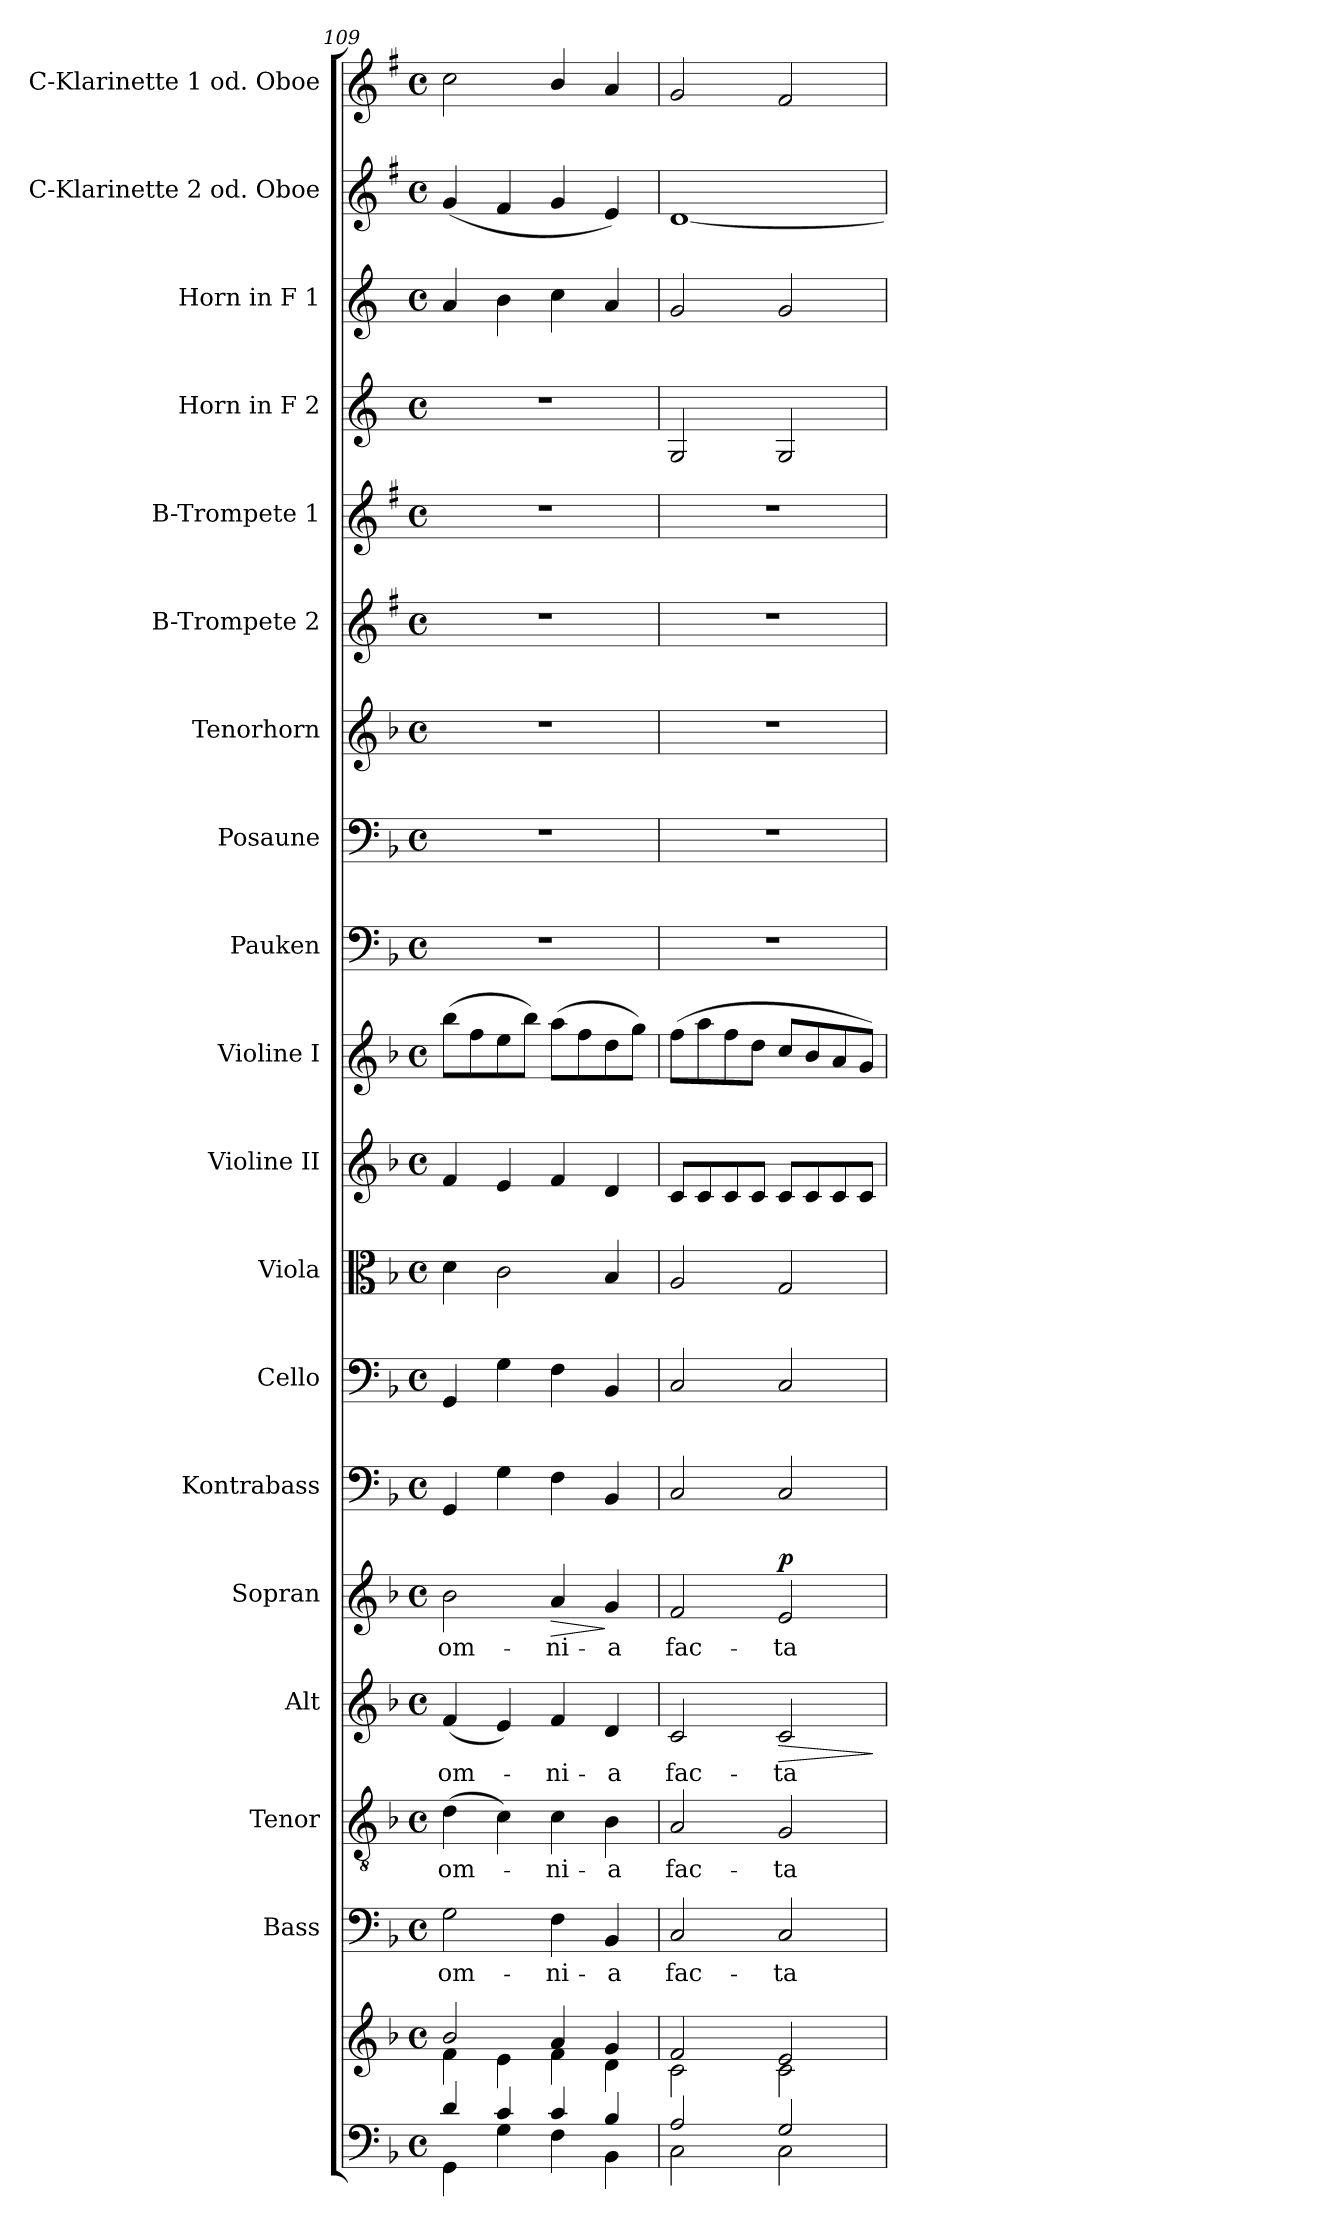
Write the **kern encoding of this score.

**kern	**kern	**kern	**text	**kern	**text	**kern	**text	**dynam	**kern	**text	**dynam	**kern	**kern	**kern	**kern	**kern	**kern	**kern	**kern	**kern	**kern	**kern	**kern	**kern	**kern
*part19	*part19	*part18	*part18	*part17	*part17	*part16	*part16	*part16	*part15	*part15	*part15	*part14	*part13	*part12	*part11	*part10	*part9	*part8	*part7	*part6	*part5	*part4	*part3	*part2	*part1
*staff20	*staff19	*staff18	*staff18	*staff17	*staff17	*staff16	*staff16	*staff16	*staff15	*staff15	*staff15	*staff14	*staff13	*staff12	*staff11	*staff10	*staff9	*staff8	*staff7	*staff6	*staff5	*staff4	*staff3	*staff2	*staff1
*	*	*I"Bass	*	*I"Tenor	*	*I"Alt	*	*	*I"Sopran	*	*	*I"Kontrabass	*I"Cello	*I"Viola	*I"Violine II	*I"Violine I	*I"Pauken	*I"Posaune	*I"Tenorhorn	*I"B-Trompete 2	*I"B-Trompete 1	*I"Horn in F 2	*I"Horn in F 1	*I"C-Klarinette 2 od. Oboe	*I"C-Klarinette 1 od. Oboe
*	*	*I'B.	*	*I'T.	*	*I'A.	*	*	*I'S.	*	*	*I'Kb.	*	*I'Vla.	*I'Vl. II	*I'Vl. I	*I'Pk.	*I'Pos.	*I'T. Hrn.	*I'B Trp. 2	*I'B Trp. 1	*	*	*I'C Kl. 2	*I'C Kl. 1
*clefF4	*clefG2	*clefF4	*	*clefGv2	*	*clefG2	*	*	*clefG2	*	*	*clefF4	*clefF4	*clefC3	*clefG2	*clefG2	*clefF4	*clefF4	*clefG2	*clefG2	*clefG2	*clefG2	*clefG2	*clefG2	*clefG2
*	*	*	*	*	*	*	*	*	*	*	*	*ITrd7c12	*	*	*	*	*	*	*ITrd8c14	*ITrd1c2	*ITrd1c2	*ITrd4c7	*ITrd4c7	*ITrd1c2	*ITrd1c2
*k[b-]	*k[b-]	*k[b-]	*	*k[b-]	*	*k[b-]	*	*	*k[b-]	*	*	*k[b-]	*k[b-]	*k[b-]	*k[b-]	*k[b-]	*k[b-]	*k[b-]	*k[b-]	*k[b-]	*k[b-]	*k[b-]	*k[b-]	*k[b-]	*k[b-]
*F:	*F:	*F:	*	*F:	*	*F:	*	*	*F:	*	*	*F:	*F:	*F:	*F:	*F:	*F:	*F:	*F:	*F:	*F:	*F:	*F:	*F:	*F:
*M4/4	*M4/4	*M4/4	*	*M4/4	*	*M4/4	*	*	*M4/4	*	*	*M4/4	*M4/4	*M4/4	*M4/4	*M4/4	*M4/4	*M4/4	*M4/4	*M4/4	*M4/4	*M4/4	*M4/4	*M4/4	*M4/4
*met(c)	*met(c)	*met(c)	*	*met(c)	*	*met(c)	*	*	*met(c)	*	*	*met(c)	*met(c)	*met(c)	*met(c)	*met(c)	*met(c)	*met(c)	*met(c)	*met(c)	*met(c)	*met(c)	*met(c)	*met(c)	*met(c)
=109	=109	=109	=109	=109	=109	=109	=109	=109	=109	=109	=109	=109	=109	=109	=109	=109	=109	=109	=109	=109	=109	=109	=109	=109	=109
*^	*^	*	*	*	*	*	*	*	*	*	*	*	*	*	*	*	*	*	*	*	*	*	*	*	*
!	!	!	!	!	!LO:LY:b	!	!LO:LY:b	!	!LO:LY:b	!	!	!LO:LY:b	!	!	!	!	!	!	!	!	!	!	!	!	!	!	!
4d/	4GG\	2b-/	4f\	2G\	om-	(>4d\	om-	(<4f/	om-	.	2b-\	om-	.	4GGG/	4GG/	4d\	4f/	(>8bb-\L	1r	1r	1r	1r	1r	1r	4d/	(<4f/	2b-\
.	.	.	.	.	.	.	.	.	.	.	.	.	.	.	.	.	.	8ff\	.	.	.	.	.	.	.	.	.
4c/	4G\	.	4e\	.	.	4c\)	.	4e/)	.	.	.	.	.	4GG\	4G\	2c\	4e/	8ee\	.	.	.	.	.	.	4e\	4e/	.
.	.	.	.	.	.	.	.	.	.	.	.	.	.	.	.	.	.	8bb-\J)	.	.	.	.	.	.	.	.	.
!	!	!	!	!	!LO:LY:b	!	!LO:LY:b	!	!LO:LY:b	!	!	!LO:LY:b	!LO:HP:b	!	!	!	!	!	!	!	!	!	!	!	!	!	!
4c/	4F\	4a/	4f\	4F\	-ni-	4c\	-ni-	4f/	-ni-	.	4a/	-ni-	>	4FF\	4F\	.	4f/	(>8aa\L	.	.	.	.	.	.	4f\	4f/	4a/
.	.	.	.	.	.	.	.	.	.	.	.	.	.	.	.	.	.	8ff\	.	.	.	.	.	.	.	.	.
!	!	!	!	!	!LO:LY:b	!	!LO:LY:b	!	!LO:LY:b	!	!	!LO:LY:b	!	!	!	!	!	!	!	!	!	!	!	!	!	!	!
4B-/	4BB-\	4g/	4d\	4BB-/	-a	4B-\	-a	4d/	-a	.	4g/	-a	]	4BBB-/	4BB-/	4B-/	4d/	8dd\	.	.	.	.	.	.	4d/	4d/)	4g/
.	.	.	.	.	.	.	.	.	.	.	.	.	.	.	.	.	.	8gg\J)	.	.	.	.	.	.	.	.	.
!!LO:PB:g=z
=110	=110	=110	=110	=110	=110	=110	=110	=110	=110	=110	=110	=110	=110	=110	=110	=110	=110	=110	=110	=110	=110	=110	=110	=110	=110	=110	=110
!	!	!	!	!	!LO:LY:b	!	!LO:LY:b	!	!LO:LY:b	!	!	!LO:LY:b	!	!	!	!	!	!	!	!	!	!	!	!	!	!	!
2A/	2C\	2f/	2c\	2C/	fac-	2A/	fac-	2c/	fac-	.	2f/	fac-	.	2CC/	2C/	2A/	8c/L	(>8ff\L	1r	1r	1r	1r	1r	2C/	2c/	[1c	2f/
.	.	.	.	.	.	.	.	.	.	.	.	.	.	.	.	.	8c/	8aa\	.	.	.	.	.	.	.	.	.
.	.	.	.	.	.	.	.	.	.	.	.	.	.	.	.	.	8c/	8ff\	.	.	.	.	.	.	.	.	.
.	.	.	.	.	.	.	.	.	.	.	.	.	.	.	.	.	8c/J	8dd\J	.	.	.	.	.	.	.	.	.
!	!	!	!	!	!LO:LY:b	!	!LO:LY:b	!	!LO:LY:b	!LO:HP:b	!	!LO:LY:b	!LO:DY:a	!	!	!	!	!	!	!	!	!	!	!	!	!	!
2G/	2C\	2e/	2c\	2C/	-ta	2G/	-ta	2c/	-ta	>	2e/	-ta	p	2CC/	2C/	2G/	8c/L	8cc/L	.	.	.	.	.	2C/	2c/	.	2e/
.	.	.	.	.	.	.	.	.	.	.	.	.	.	.	.	.	8c/	8b-/	.	.	.	.	.	.	.	.	.
.	.	.	.	.	.	.	.	.	.	.	.	.	.	.	.	.	8c/	8a/	.	.	.	.	.	.	.	.	.
.	.	.	.	.	.	.	.	.	.	.	.	.	.	.	.	.	8c/J	8g/J)	.	.	.	.	.	.	.	.	.
*v	*v	*	*	*	*	*	*	*	*	*	*	*	*	*	*	*	*	*	*	*	*	*	*	*	*	*	*
*	*v	*v	*	*	*	*	*	*	*	*	*	*	*	*	*	*	*	*	*	*	*	*	*	*	*	*
.	.	.	.	.	.	.	.	]	.	.	.	.	.	.	.	.	.	.	.	.	.	.	.	.	.
=	=	=	=	=	=	=	=	=	=	=	=	=	=	=	=	=	=	=	=	=	=	=	=	=	=
*-	*-	*-	*-	*-	*-	*-	*-	*-	*-	*-	*-	*-	*-	*-	*-	*-	*-	*-	*-	*-	*-	*-	*-	*-	*-
